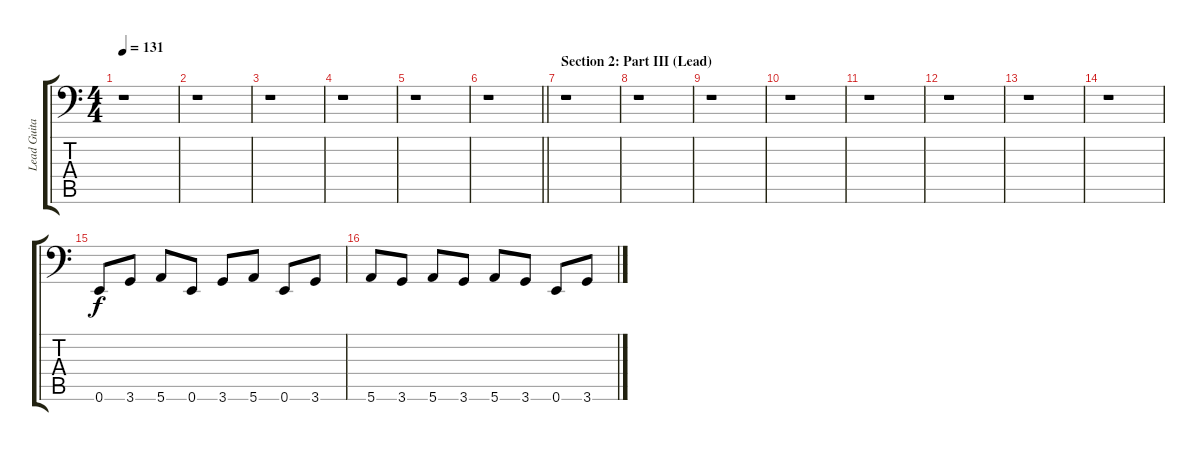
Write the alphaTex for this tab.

\track ("Lead Guitar 1 Octave Notes (Ignore Me)" "Lead Guita") {instrument overdrivenguitar}
\staff {score tabs}
\tuning (E3 B2 G2 D2 A1 E1) {hide}
\ts (4 4)
\tempo 131
\clef f4
\ks c
r.1{dy f} |
r.1 |
r.1 |
r.1 |
r.1 |
\barLineRight lightlight
r.1 |
\section ("" "Section 2: Part III (Lead)")
r.1 |
r.1 |
r.1 |
r.1 |
r.1 |
r.1 |
r.1 |
r.1 |
0.6.8 3.6.8 5.6.8 0.6.8 3.6.8 5.6.8 0.6.8 3.6.8 |
5.6.8 3.6.8 5.6.8 3.6.8 5.6.8 3.6.8 0.6.8 3.6.8
